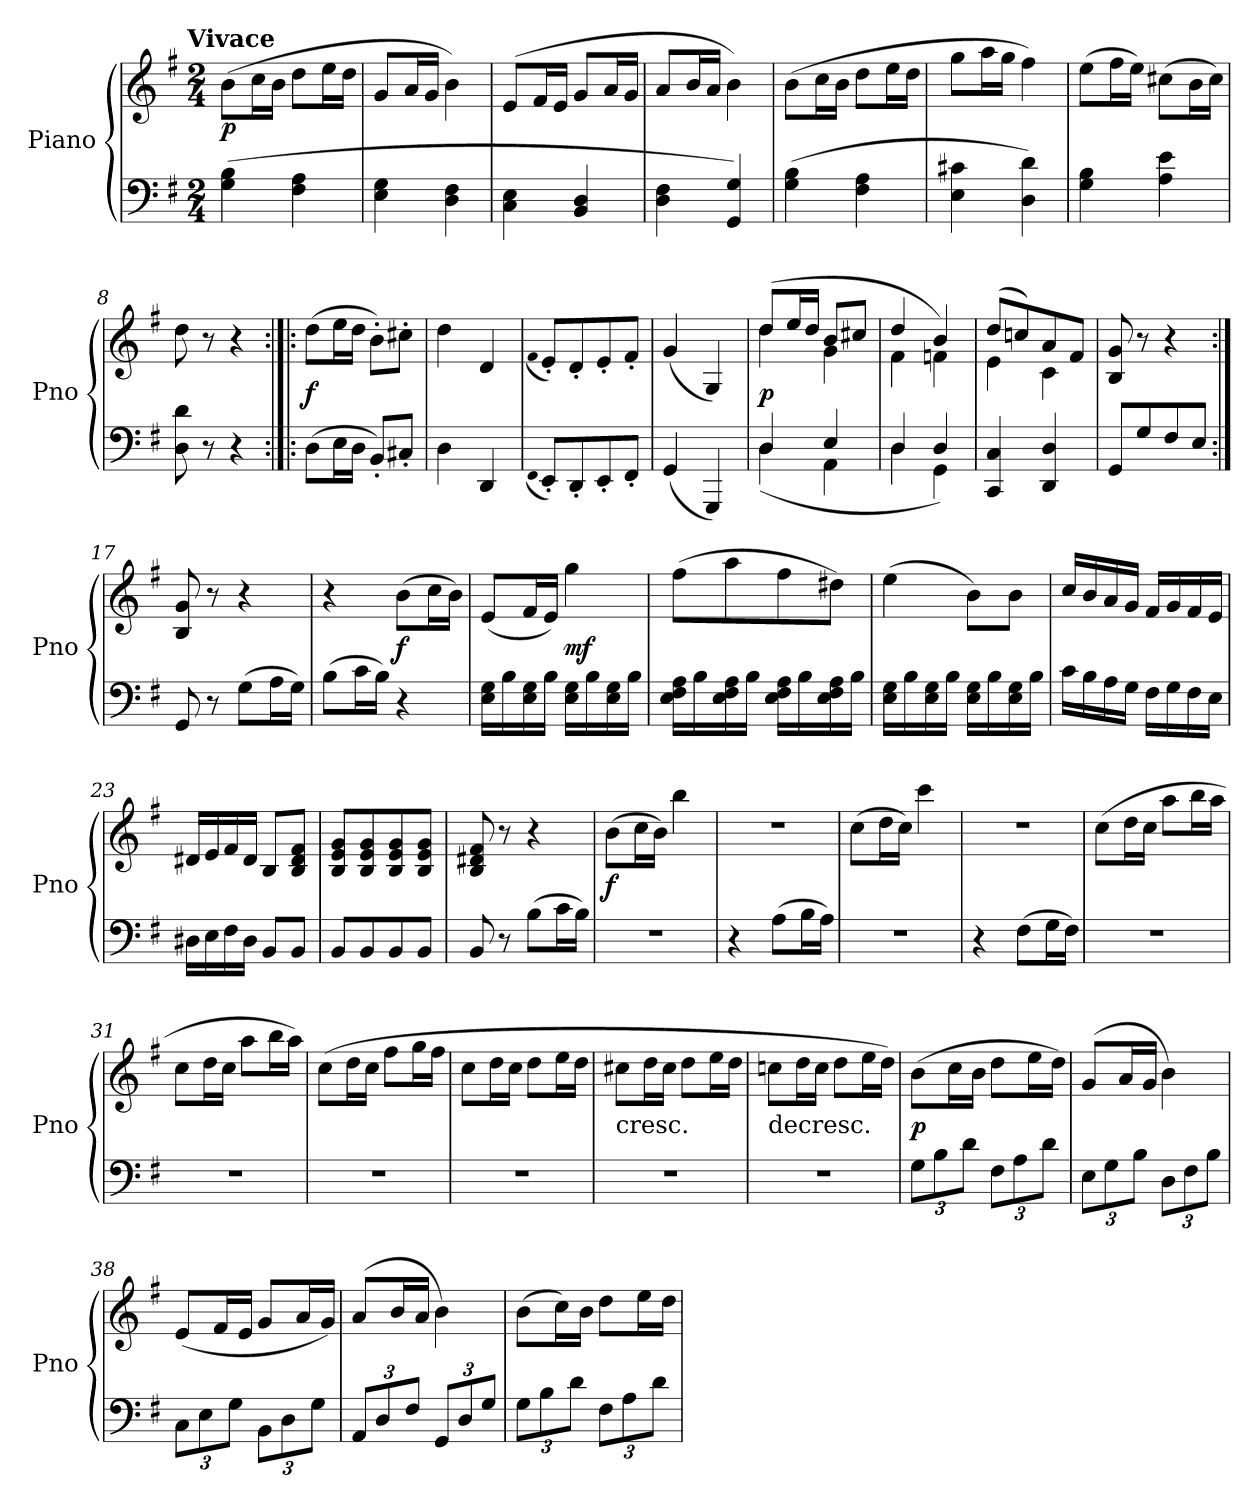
**kern	**kern	**dynam
*part1	*part1	*part1
*staff2	*staff1	*staff1/2
*I"Piano	*	*
*I'Pno	*	*
*clefF4	*clefG2	*
*k[f#]	*k[f#]	*
*G:	*G:	*
!!LO:TX:omd:t=Vivace
*M2/4	*M2/4	*
*MM144	*MM144	*
=1	=1	=1
(4G\ 4B\	(8b\L	p
.	16cc\L	.
.	16b\JJ	.
4F#\ 4A\	8dd\L	.
.	16ee\L	.
.	16dd\JJ	.
=2	=2	=2
4E\ 4G\	8g/L	.
.	16a/L	.
.	16g/JJ	.
4D\ 4F#\	4b\)	.
=3	=3	=3
4C\ 4E\	(8e/L	.
.	16f#/L	.
.	16e/JJ	.
4BB/ 4D/	8g/L	.
.	16a/L	.
.	16g/JJ	.
=4	=4	=4
4D\ 4F#\	8a/L	.
.	16b/L	.
.	16a/JJ	.
4GG/ 4G/)	4b\)	.
=5	=5	=5
(4G\ 4B\	(8b\L	.
.	16cc\L	.
.	16b\JJ	.
4F#\ 4A\	8dd\L	.
.	16ee\L	.
.	16dd\JJ	.
=6	=6	=6
4E\ 4c#X\	8gg\L	.
.	16aa\L	.
.	16gg\JJ	.
4D\ 4d\)	4ff#\)	.
=7	=7	=7
4G\ 4B\	(8ee\L	.
.	16ff#\L	.
.	16ee\JJ)	.
4A\ 4e\	(8cc#X\L	.
.	16b\L	.
.	16cc#\JJ)	.
=8	=8	=8
8D\ 8d\	8dd\	.
8r	8r	.
4r	4r	.
=9:|!|:	=9:|!|:	=9:|!|:
(8D\L	(8dd\L	f
16E\L	16ee\L	.
16D\JJ	16dd\JJ	.
8BB'/L)	8b'\L)	.
8C#X'/J	8cc#X'\J	.
=10	=10	=10
4D\	4dd\	.
4DD/	4d/	.
=11	=11	=11
(qFF#	(qf#	.
8EE'/L)	8e'/L)	.
8DD'/	8d'/	.
8EE'/	8e'/	.
8FF#'/J	8f#'/J	.
=12	=12	=12
(4GG/	(4g/	.
4GGG/)	4G/)	.
=13	=13	=13
*^	*^	*
4D/	(4D\	(8dd/L	4dd\	p
.	.	16ee/L	.	.
.	.	16dd/JJ	.	.
4E/	4AA\	8b/L	4g\	.
.	.	8cc#X/J	.	.
=14	=14	=14	=14	=14
4D/	4D\	4dd/	4f#\	.
4D/)	4GG\	4b/)	4fn\	.
*v	*v	*	*	*
=15	=15	=15	=15
4CC/ 4C/	(8dd/L	4e\	.
.	8ccn/)	.	.
4DD/ 4D/	8a/	4c\	.
.	8f#/J	.	.
*	*v	*v	*
=16	=16	=16
8GG/L	8B/ 8g/	.
8G/	8r	.
8F#/	4r	.
8E/J	.	.
=17:|!	=17:|!	=17:|!
8GG/	8B/ 8g/	.
8r	8r	.
(8G\L	4r	.
16A\L	.	.
16G\JJ)	.	.
=18	=18	=18
(8B\L	4r	.
16c\L	.	.
16B\JJ)	.	.
4r	(8b\L	f
.	16cc\L	.
.	16b\JJ)	.
=19	=19	=19
16E\ 16G\LL	(8e/L	.
16B\	.	.
16E\ 16G\	16f#/L	.
16B\JJ	16e/JJ)	.
16E\ 16G\LL	4gg\	mf
16B\	.	.
16E\ 16G\	.	.
16B\JJ	.	.
=20	=20	=20
16E\ 16F#\ 16A\LL	(8ff#\L	.
16B\	.	.
16E\ 16F#\ 16A\	8aa\	.
16B\JJ	.	.
16E\ 16F#\ 16A\LL	8ff#\	.
16B\	.	.
16E\ 16F#\ 16A\	8dd#X\J)	.
16B\JJ	.	.
=21	=21	=21
16E\ 16G\LL	(4ee\	.
16B\	.	.
16E\ 16G\	.	.
16B\JJ	.	.
16E\ 16G\LL	8b\L)	.
16B\	.	.
16E\ 16G\	8b\J	.
16B\JJ	.	.
=22	=22	=22
16c\LL	16cc/LL	.
16B\	16b/	.
16A\	16a/	.
16G\JJ	16g/JJ	.
16F#\LL	16f#/LL	.
16G\	16g/	.
16F#\	16f#/	.
16E\JJ	16e/JJ	.
=23	=23	=23
16D#X\LL	16d#X/LL	.
16E\	16e/	.
16F#\	16f#/	.
16D#\JJ	16d#/JJ	.
8BB/L	8B/L	.
8BB/J	8B/ 8d#/ 8f#/J	.
=24	=24	=24
8BB/L	8B/ 8e/ 8g/L	.
8BB/	8B/ 8e/ 8g/	.
8BB/	8B/ 8e/ 8g/	.
8BB/J	8B/ 8e/ 8g/J	.
=25	=25	=25
8BB/	8B/ 8d#X/ 8f#/	.
8r	8r	.
(8B\L	4r	.
16c\L	.	.
16B\JJ)	.	.
=26	=26	=26
2r	(8b\L	f
.	16cc\L	.
.	16b\JJ)	.
.	4bb\	.
=27	=27	=27
4r	2r	.
(8A\L	.	.
16B\L	.	.
16A\JJ)	.	.
=28	=28	=28
2r	(8cc\L	.
.	16dd\L	.
.	16cc\JJ)	.
.	4ccc\	.
=29	=29	=29
4r	2r	.
(8F#\L	.	.
16G\L	.	.
16F#\JJ)	.	.
=30	=30	=30
2r	(8cc\L	.
.	16dd\L	.
.	16cc\JJ	.
.	8aa\L	.
.	16bb\L	.
.	16aa\JJ	.
=31	=31	=31
2r	8cc\L	.
.	16dd\L	.
.	16cc\JJ	.
.	8aa\L	.
.	16bb\L	.
.	16aa\JJ)	.
=32	=32	=32
2r	(8cc\L	.
.	16dd\L	.
.	16cc\JJ	.
.	8ff#\L	.
.	16gg\L	.
.	16ff#\JJ	.
=33	=33	=33
2r	8cc\L	.
.	16dd\L	.
.	16cc\JJ	.
.	8dd\L	.
.	16ee\L	.
.	16dd\JJ	.
=34	=34	=34
!	!LO:TX:c:t=cresc.	!
2r	8cc#X\L	.
.	16dd\L	.
.	16cc#\JJ	.
.	8dd\L	.
.	16ee\L	.
.	16dd\JJ	.
=35	=35	=35
!	!LO:TX:c:t=decresc.	!
2r	8ccn\L	.
.	16dd\L	.
.	16cc\JJ	.
.	8dd\L	.
.	16ee\L	.
.	16dd\JJ)	.
=36	=36	=36
12G\L	(8b\L	p
12B\	.	.
.	16cc\L	.
12d\J	.	.
.	16b\JJ	.
12F#\L	8dd\L	.
12A\	.	.
.	16ee\L	.
12d\J	.	.
.	16dd\JJ)	.
=37	=37	=37
12E\L	(8g/L	.
12G\	.	.
.	16a/L	.
12B\J	.	.
.	16g/JJ	.
12D\L	4b\)	.
12F#\	.	.
12B\J	.	.
=38	=38	=38
12C\L	(8e/L	.
12E\	.	.
.	16f#/L	.
12G\J	.	.
.	16e/JJ	.
12BB\L	8g/L	.
12D\	.	.
.	16a/L	.
12G\J	.	.
.	16g/JJ)	.
=39	=39	=39
12AA/L	(8a/L	.
12D/	.	.
.	16b/L	.
12F#/J	.	.
.	16a/JJ	.
12GG/L	4b\)	.
12D/	.	.
12G/J	.	.
=40	=40	=40
12G\L	(8b\L	.
12B\	.	.
.	16cc\L)	.
12d\J	.	.
.	16b\JJ	.
12F#\L	8dd\L	.
12A\	.	.
.	16ee\L	.
12d\J	.	.
.	16dd\JJ	.
=	=	=
*-	*-	*-
